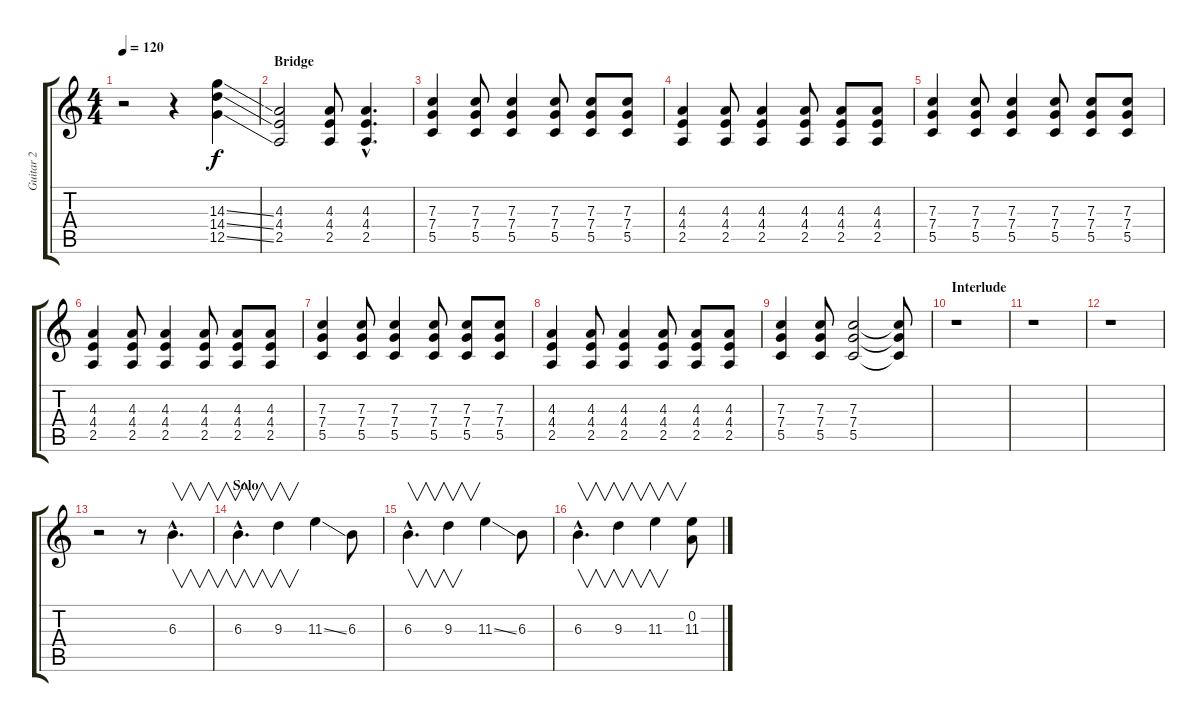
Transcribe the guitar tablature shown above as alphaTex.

\track ("Guitar 2" "Guitar 2") {instrument distortionguitar}
\staff {score tabs}
\tuning (D4 A3 F3 C3 G2 D2) {hide}
\ts (4 4)
\tempo 120
\clef g2
\ks c
r.2{dy f} r.4 (14.3{ss} 14.4{ss} 12.5{ss}).4 |
\section ("" "Bridge")
(4.3 4.4 2.5).2 (4.3 4.4 2.5).8 (4.3{hac} 4.4{hac} 2.5{hac}).4{d} |
(7.3 7.4 5.5).4 (7.3 7.4 5.5).8 (7.3 7.4 5.5).4 (7.3 7.4 5.5).8 (7.3 7.4 5.5).8 (7.3 7.4 5.5).8 |
(4.3 4.4 2.5).4 (4.3 4.4 2.5).8 (4.3 4.4 2.5).4 (4.3 4.4 2.5).8 (4.3 4.4 2.5).8 (4.3 4.4 2.5).8 |
(7.3 7.4 5.5).4 (7.3 7.4 5.5).8 (7.3 7.4 5.5).4 (7.3 7.4 5.5).8 (7.3 7.4 5.5).8 (7.3 7.4 5.5).8 |
(4.3 4.4 2.5).4 (4.3 4.4 2.5).8 (4.3 4.4 2.5).4 (4.3 4.4 2.5).8 (4.3 4.4 2.5).8 (4.3 4.4 2.5).8 |
(7.3 7.4 5.5).4 (7.3 7.4 5.5).8 (7.3 7.4 5.5).4 (7.3 7.4 5.5).8 (7.3 7.4 5.5).8 (7.3 7.4 5.5).8 |
(4.3 4.4 2.5).4 (4.3 4.4 2.5).8 (4.3 4.4 2.5).4 (4.3 4.4 2.5).8 (4.3 4.4 2.5).8 (4.3 4.4 2.5).8 |
(7.3 7.4 5.5).4 (7.3 7.4 5.5).8 (7.3 7.4 5.5).2 (7.3{t} 7.4{t} 5.5{t}).8 |
\section ("" "Interlude")
r.1 |
r.1 |
r.1 |
r.2 r.8 6.3{hac}.4{v d} |
\section ("" "Solo")
6.3{hac}.4{v d} 9.3.4{v} 11.3{ss}.4 6.3.8 |
6.3{hac}.4{v d} 9.3.4{v} 11.3{ss}.4 6.3.8 |
6.3{hac}.4{v d} 9.3.4{v} 11.3.4{v} (0.2 11.3).8
